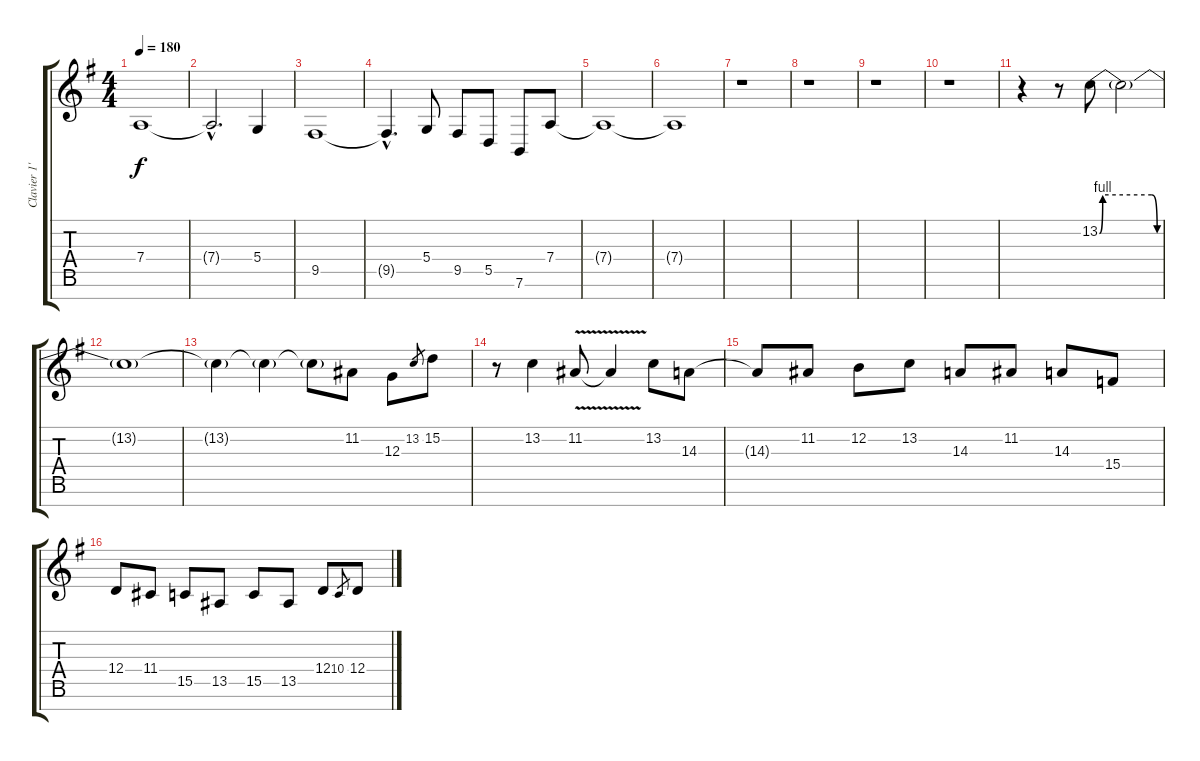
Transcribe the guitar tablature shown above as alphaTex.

\track ("Clavier 1'" "Clavier 1'") {instrument lead2sawtooth}
\staff {score tabs}
\tuning (E4 B3 G3 D3 A2 E2 B1) {hide}
\ts (4 4)
\tempo 180
\clef g2
\ks g
7.4.1{dy f} |
7.4{hac t}.2{d} 5.4.4 |
9.5.1 |
9.5{hac t}.4{d} 5.4.8 9.5.8 5.5.8 7.6.8 7.4.8 |
7.4{t}.1 |
7.4{t}.1 |
r.1 |
r.1 |
r.1 |
r.1 |
r.4 r.8 13.2{be (custom 0 0 3 4 49 4 54 0 60 0)}.8 13.2{t}.2 |
13.2{t}.1 |
13.2{t}.4 13.2{t}.4 13.2{t}.8 11.2.8 12.3.8 13.2.8{gr} 15.2.8 |
r.8 13.2.4 11.2{v}.8 11.2{t}.4 13.2.8 14.3.8 |
14.3{t}.8 11.2.8 12.2.8 13.2.8 14.3.8 11.2.8 14.3.8 15.4.8 |
12.4.8 11.4.8 15.5.8 13.5.8 15.5.8 13.5.8 12.4.8 10.4.8{gr} 12.4.8
